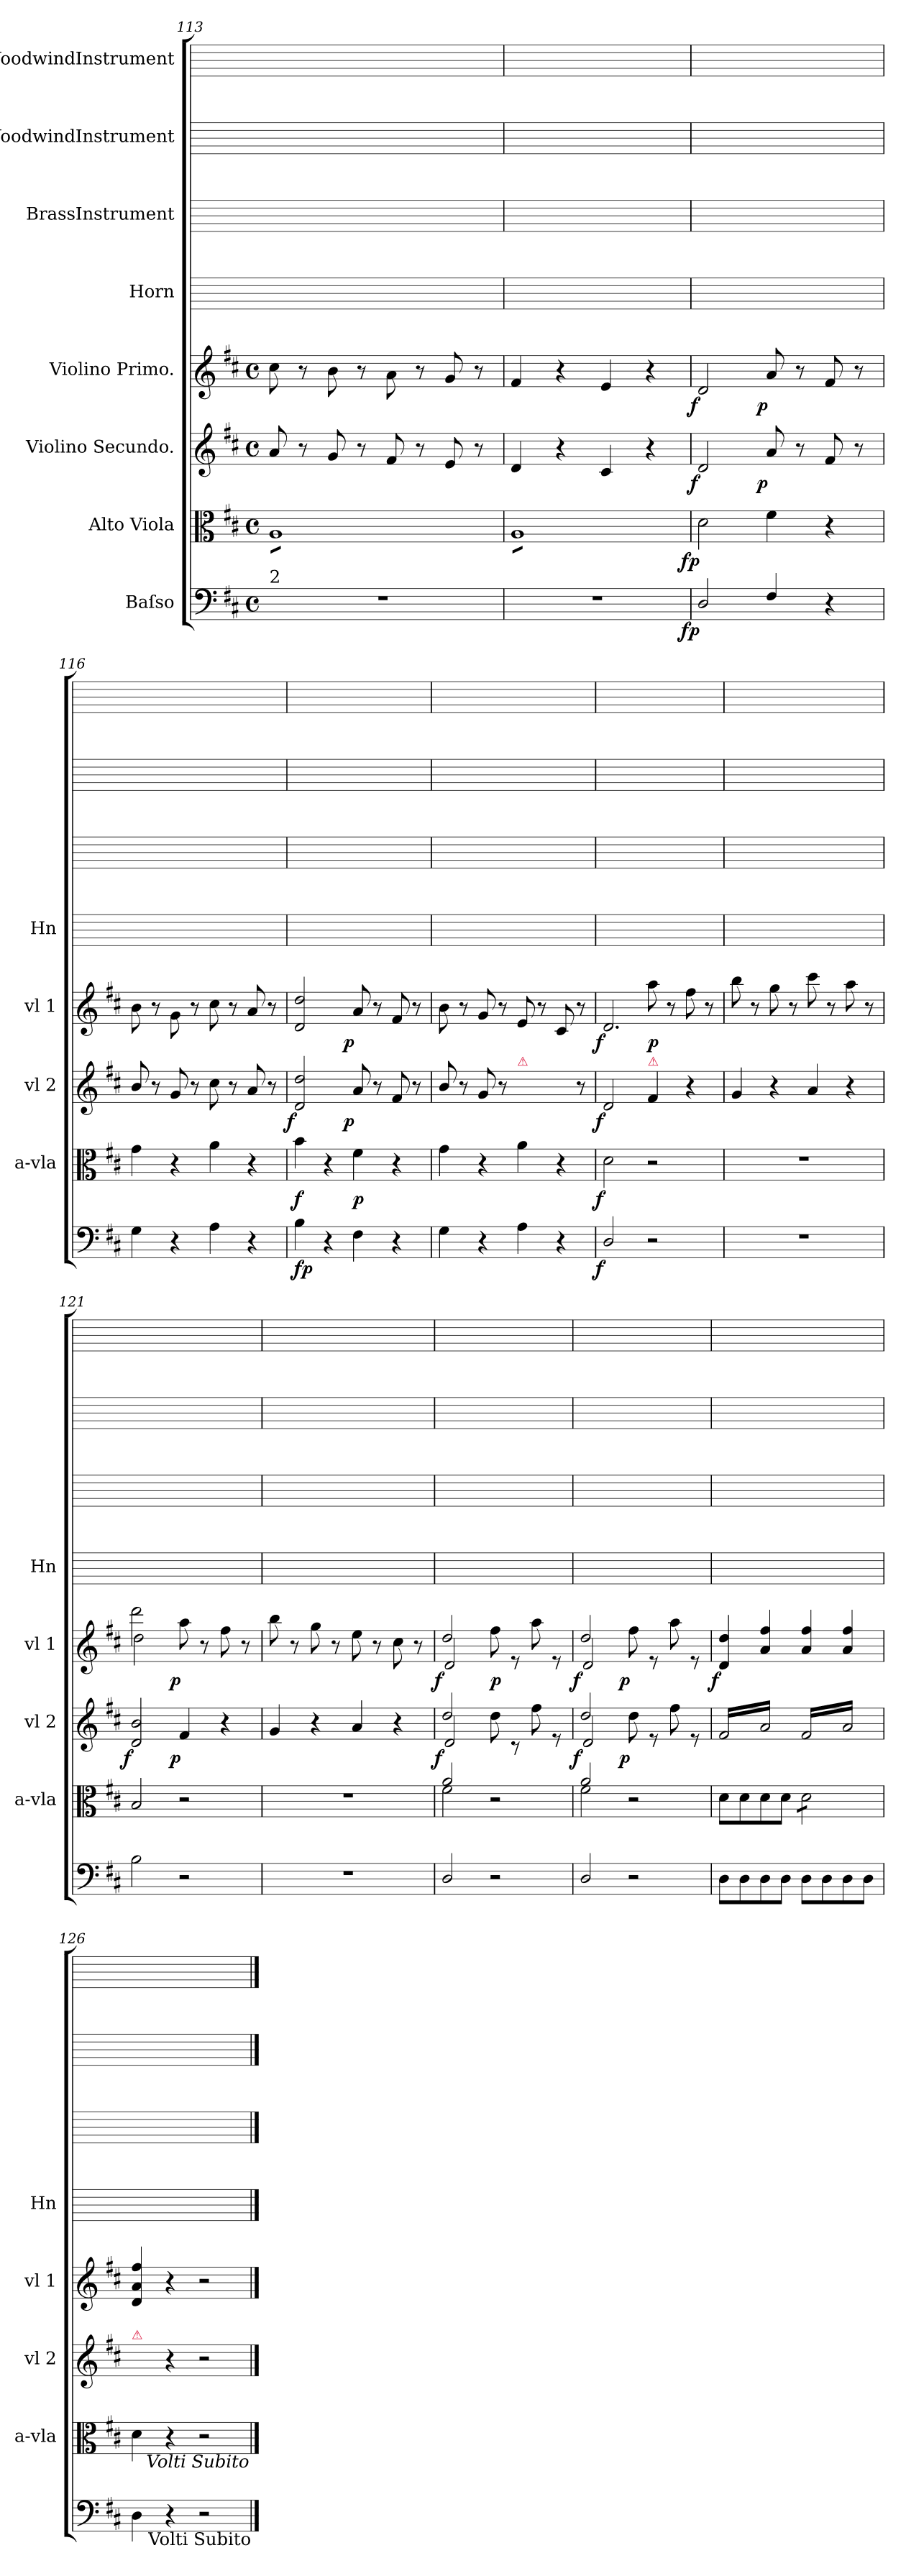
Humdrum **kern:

**kern	**dynam	**kern	**dynam	**kern	**dynam	**kern	**dynam	**kern	**kern	**kern	**kern
*part8	*part8	*part7	*part7	*part6	*part6	*part5	*part5	*part4	*part3	*part2	*part1
*staff8	*staff8	*staff7	*staff7	*staff6	*staff6	*staff5	*staff5	*staff4	*staff3	*staff2	*staff1
*I"Baſso	*	*I"Alto Viola	*	*I"Violino Secundo.	*	*I"Violino Primo.	*	*I"Horn	*I"BrassInstrument	*I"WoodwindInstrument	*I"WoodwindInstrument
*	*	*I'a-vla	*	*I'vl 2	*	*I'vl 1	*	*I'Hn	*	*	*
*clefF4	*	*clefC3	*	*clefG2	*	*clefG2	*	*	*	*	*
*k[f#c#]	*	*k[f#c#]	*	*k[f#c#]	*	*k[f#c#]	*	*	*	*	*
*D:	*	*D:	*	*D:	*	*D:	*	*	*	*	*
*M4/4	*	*M4/4	*	*M4/4	*	*M4/4	*	*	*	*	*
*met(c)	*	*met(c)	*	*met(c)	*	*met(c)	*	*	*	*	*
=113	=113	=113	=113	=113	=113	=113	=113	=113	=113	=113	=113
!LO:TX:a:t=2	!	!	!	!	!	!	!	!	!	!	!
*	*	*tremolo	*	*	*	*	*	*	*	*	*
1r	.	8A\L	.	8a/	.	8cc#\	.	1ryy	1ryy	1ryy	1ryy
.	.	8A\	.	8r	.	8r	.	.	.	.	.
.	.	8A\	.	8g/	.	8b\	.	.	.	.	.
.	.	8A\	.	8r	.	8r	.	.	.	.	.
.	.	8A\	.	8f#/	.	8a\	.	.	.	.	.
.	.	8A\	.	8r	.	8r	.	.	.	.	.
.	.	8A\	.	8e/	.	8g/	.	.	.	.	.
.	.	8A\J	.	8r	.	8r	.	.	.	.	.
=114	=114	=114	=114	=114	=114	=114	=114	=114	=114	=114	=114
1r	.	8A\L	.	4d/	.	4f#/	.	1ryy	1ryy	1ryy	1ryy
.	.	8A\	.	.	.	.	.	.	.	.	.
.	.	8A\	.	4r	.	4r	.	.	.	.	.
.	.	8A\	.	.	.	.	.	.	.	.	.
.	.	8A\	.	4c#/	.	4e/	.	.	.	.	.
.	.	8A\	.	.	.	.	.	.	.	.	.
.	.	8A\	.	4r	.	4r	.	.	.	.	.
.	.	8A\J	.	.	.	.	.	.	.	.	.
*	*	*Xtremolo	*	*	*	*	*	*	*	*	*
=115	=115	=115	=115	=115	=115	=115	=115	=115	=115	=115	=115
!	!LO:DY:rj	!	!LO:DY:rj	!	!LO:DY:rj	!	!LO:DY:rj	!	!	!	!
2D/	fp	2d\	fp	2d/	f	2d/	f	1ryy	1ryy	1ryy	1ryy
!	!	!	!	!	!LO:DY:rj	!	!LO:DY:rj	!	!	!	!
4F#/	.	4f#\	.	8a/	p	8a/	p	.	.	.	.
.	.	.	.	8r	.	8r	.	.	.	.	.
4r	.	4r	.	8f#/	.	8f#/	.	.	.	.	.
.	.	.	.	8r	.	8r	.	.	.	.	.
=116	=116	=116	=116	=116	=116	=116	=116	=116	=116	=116	=116
4G\	.	4g\	.	8b/	.	8b\	.	1ryy	1ryy	1ryy	1ryy
.	.	.	.	8r	.	8r	.	.	.	.	.
4r	.	4r	.	8g/	.	8g\	.	.	.	.	.
.	.	.	.	8r	.	8r	.	.	.	.	.
4A\	.	4a\	.	8cc#\	.	8cc#\	.	.	.	.	.
.	.	.	.	8r	.	8r	.	.	.	.	.
4r	.	4r	.	8a/	.	8a/	.	.	.	.	.
.	.	.	.	8r	.	8r	.	.	.	.	.
=117	=117	=117	=117	=117	=117	=117	=117	=117	=117	=117	=117
!	!	!	!	!	!LO:DY:rj	!	!LO:DY:rj	!	!	!	!
4B\	fp	4b\	f	2d/ 2dd/	f	2d/ 2dd/	for	1ryy	1ryy	1ryy	1ryy
4r	.	4r	.	.	.	.	.	.	.	.	.
!	!	!	!	!	!LO:DY:rj	!	!LO:DY:rj	!	!	!	!
4F#\	.	4f#\	p	8a/	p	8a/	p	.	.	.	.
.	.	.	.	8r	.	8r	.	.	.	.	.
4r	.	4r	.	8f#/	.	8f#/	.	.	.	.	.
.	.	.	.	8r	.	8r	.	.	.	.	.
=118	=118	=118	=118	=118	=118	=118	=118	=118	=118	=118	=118
4G\	.	4g\	.	8b/	.	8b\	.	1ryy	1ryy	1ryy	1ryy
.	.	.	.	8r	.	8r	.	.	.	.	.
4r	.	4r	.	8g/	.	8g/	.	.	.	.	.
.	.	.	.	8r	.	8r	.	.	.	.	.
!	!	!	!	!LO:TX:a:color=crimson:t=⚠	!	!	!	!	!	!	!
4A\	.	4a\	.	4ryy	.	8e/	.	.	.	.	.
.	.	.	.	.	.	8r	.	.	.	.	.
4r	.	4r	.	8ryy	.	8c#/	.	.	.	.	.
.	.	.	.	8r	.	8r	.	.	.	.	.
=119	=119	=119	=119	=119	=119	=119	=119	=119	=119	=119	=119
!	!LO:DY:rj	!	!LO:DY:rj	!	!LO:DY:rj	!LO:N:vis=2.	!LO:DY:rj	!	!	!	!
2D/	f	2d\	f	2d/	f	2d/	f	1ryy	1ryy	1ryy	1ryy
!	!	!	!	!LO:TX:a:color=crimson:t=⚠	!	!	!	!	!	!	!
!	!	!	!	!	!LO:DY:rj	!	!	!	!	!	!
2r	.	2r	.	4f#/	p\np	8aa\	p	.	.	.	.
.	.	.	.	.	.	8r	.	.	.	.	.
.	.	.	.	4r	.	8ff#\	.	.	.	.	.
.	.	.	.	.	.	8r	.	.	.	.	.
=120	=120	=120	=120	=120	=120	=120	=120	=120	=120	=120	=120
1r	.	1r	.	4g/	.	8bb\	.	1ryy	1ryy	1ryy	1ryy
.	.	.	.	.	.	8r	.	.	.	.	.
.	.	.	.	4r	.	8gg\	.	.	.	.	.
.	.	.	.	.	.	8r	.	.	.	.	.
.	.	.	.	4a/	.	8ccc#\	.	.	.	.	.
.	.	.	.	.	.	8r	.	.	.	.	.
.	.	.	.	4r	.	8aa\	.	.	.	.	.
.	.	.	.	.	.	8r	.	.	.	.	.
=121	=121	=121	=121	=121	=121	=121	=121	=121	=121	=121	=121
*	*	*	*	*	*	*^	*	*	*	*	*
!	!	!	!	!	!LO:DY:rj	!	!	!	!	!	!	!
2B\	.	2B/	.	2d/ 2b/	f	2ddd\	2dd\	for	1ryy	1ryy	1ryy	1ryy
!	!	!	!	!	!LO:DY:rj	!	!	!LO:DY:rj	!	!	!	!
2r	.	2r	.	4f#/	p	8aa\	2ryy	p	.	.	.	.
.	.	.	.	.	.	8r	.	.	.	.	.	.
.	.	.	.	4r	.	8ff#\	.	.	.	.	.	.
.	.	.	.	.	.	8r	.	.	.	.	.	.
*	*	*	*	*	*	*v	*v	*	*	*	*	*
=122	=122	=122	=122	=122	=122	=122	=122	=122	=122	=122	=122
1r	.	1r	.	4g/	.	8bb\	.	1ryy	1ryy	1ryy	1ryy
.	.	.	.	.	.	8r	.	.	.	.	.
.	.	.	.	4r	.	8gg\	.	.	.	.	.
.	.	.	.	.	.	8r	.	.	.	.	.
.	.	.	.	4a/	.	8ee\	.	.	.	.	.
.	.	.	.	.	.	8r	.	.	.	.	.
.	.	.	.	4r	.	8cc#\	.	.	.	.	.
.	.	.	.	.	.	8r	.	.	.	.	.
=123	=123	=123	=123	=123	=123	=123	=123	=123	=123	=123	=123
*	*	*^	*	*^	*	*^	*	*	*	*	*
!	!	!	!	!	!	!	!LO:DY:rj	!	!	!LO:DY:rj	!	!	!	!
2D/	.	2a/	2f#\	.	2dd/	2d/	f	2dd/	2d/	f	1ryy	1ryy	1ryy	1ryy
2r	.	2r	2ryy	.	8dd\	2ryy	.	8ff#\	2ryy	p	.	.	.	.
.	.	.	.	.	8rc	.	.	8re	.	.	.	.	.	.
.	.	.	.	.	8ff#\	.	.	8aa\	.	.	.	.	.	.
.	.	.	.	.	8re	.	.	8re	.	.	.	.	.	.
=124	=124	=124	=124	=124	=124	=124	=124	=124	=124	=124	=124	=124	=124	=124
!	!	!	!	!	!	!	!LO:DY:rj	!	!	!LO:DY:rj	!	!	!	!
2D/	.	2a/	2f#\	.	2dd/	2d/	f	2dd/	2d/	f	1ryy	1ryy	1ryy	1ryy
!	!	!	!	!	!	!	!LO:DY:rj	!	!	!LO:DY:rj	!	!	!	!
2r	.	2r	2ryy	.	8dd\	2ryy	p	8ff#\	2ryy	p	.	.	.	.
.	.	.	.	.	8re	.	.	8re	.	.	.	.	.	.
.	.	.	.	.	8ff#\	.	.	8aa\	.	.	.	.	.	.
.	.	.	.	.	8re	.	.	8re	.	.	.	.	.	.
*	*	*v	*v	*	*	*	*	*v	*v	*	*	*	*	*
*	*	*	*	*v	*v	*	*	*	*	*	*	*
=125	=125	=125	=125	=125	=125	=125	=125	=125	=125	=125	=125
!	!	!	!	!	!	!	!LO:DY:rj	!	!	!	!
*	*	*	*	*tremolo	*	*	*	*	*	*	*
8D\L	.	8d\L	.	16f#/LL	.	4d/ 4dd/	f	1ryy	1ryy	1ryy	1ryy
.	.	.	.	16a/	.	.	.	.	.	.	.
8D\	.	8d\	.	16f#/	.	.	.	.	.	.	.
.	.	.	.	16a/	.	.	.	.	.	.	.
8D\	.	8d\	.	16f#/	.	4a/ 4ff#/	.	.	.	.	.
.	.	.	.	16a/	.	.	.	.	.	.	.
8D\J	.	8d\J	.	16f#/	.	.	.	.	.	.	.
.	.	.	.	16a/JJ	.	.	.	.	.	.	.
*	*	*tremolo	*	*	*	*	*	*	*	*	*
8D\L	.	8d\L	.	16f#/LL	.	4a/ 4ff#/	.	.	.	.	.
.	.	.	.	16a/	.	.	.	.	.	.	.
8D\	.	8d\	.	16f#/	.	.	.	.	.	.	.
.	.	.	.	16a/	.	.	.	.	.	.	.
8D\	.	8d\	.	16f#/	.	4a/ 4ff#/	.	.	.	.	.
.	.	.	.	16a/	.	.	.	.	.	.	.
8D\J	.	8d\J	.	16f#/	.	.	.	.	.	.	.
*	*	*Xtremolo	*	*	*	*	*	*	*	*	*
.	.	.	.	16a/JJ	.	.	.	.	.	.	.
*	*	*	*	*Xtremolo	*	*	*	*	*	*	*
=126	=126	=126	=126	=126	=126	=126	=126	=126	=126	=126	=126
!	!	!	!	!LO:TX:a:color=crimson:t=⚠	!	!	!	!	!	!	!
4D\	.	4d\	.	4ryy	.	4d/ 4a/ 4ff#/	.	1ryy	1ryy	1ryy	1ryy
.	.	.	.	.	.	.	.	.	.	.	.
.	.	.	.	.	.	.	.	.	.	.	.
.	.	.	.	.	.	.	.	.	.	.	.
4r	.	4r	.	4r	.	4r	.	.	.	.	.
2r	.	2r	.	2r	.	2r	.	.	.	.	.
!	!	!LO:TX:b:i:t=Volti Subito	!	!	!	!	!	!	!	!	!
!LO:TX:b:t=Volti Subito	!	!	!	!	!	!	!	!	!	!	!
==	==	==	==	==	==	==	==	==	==	==	==
*-	*-	*-	*-	*-	*-	*-	*-	*-	*-	*-	*-
